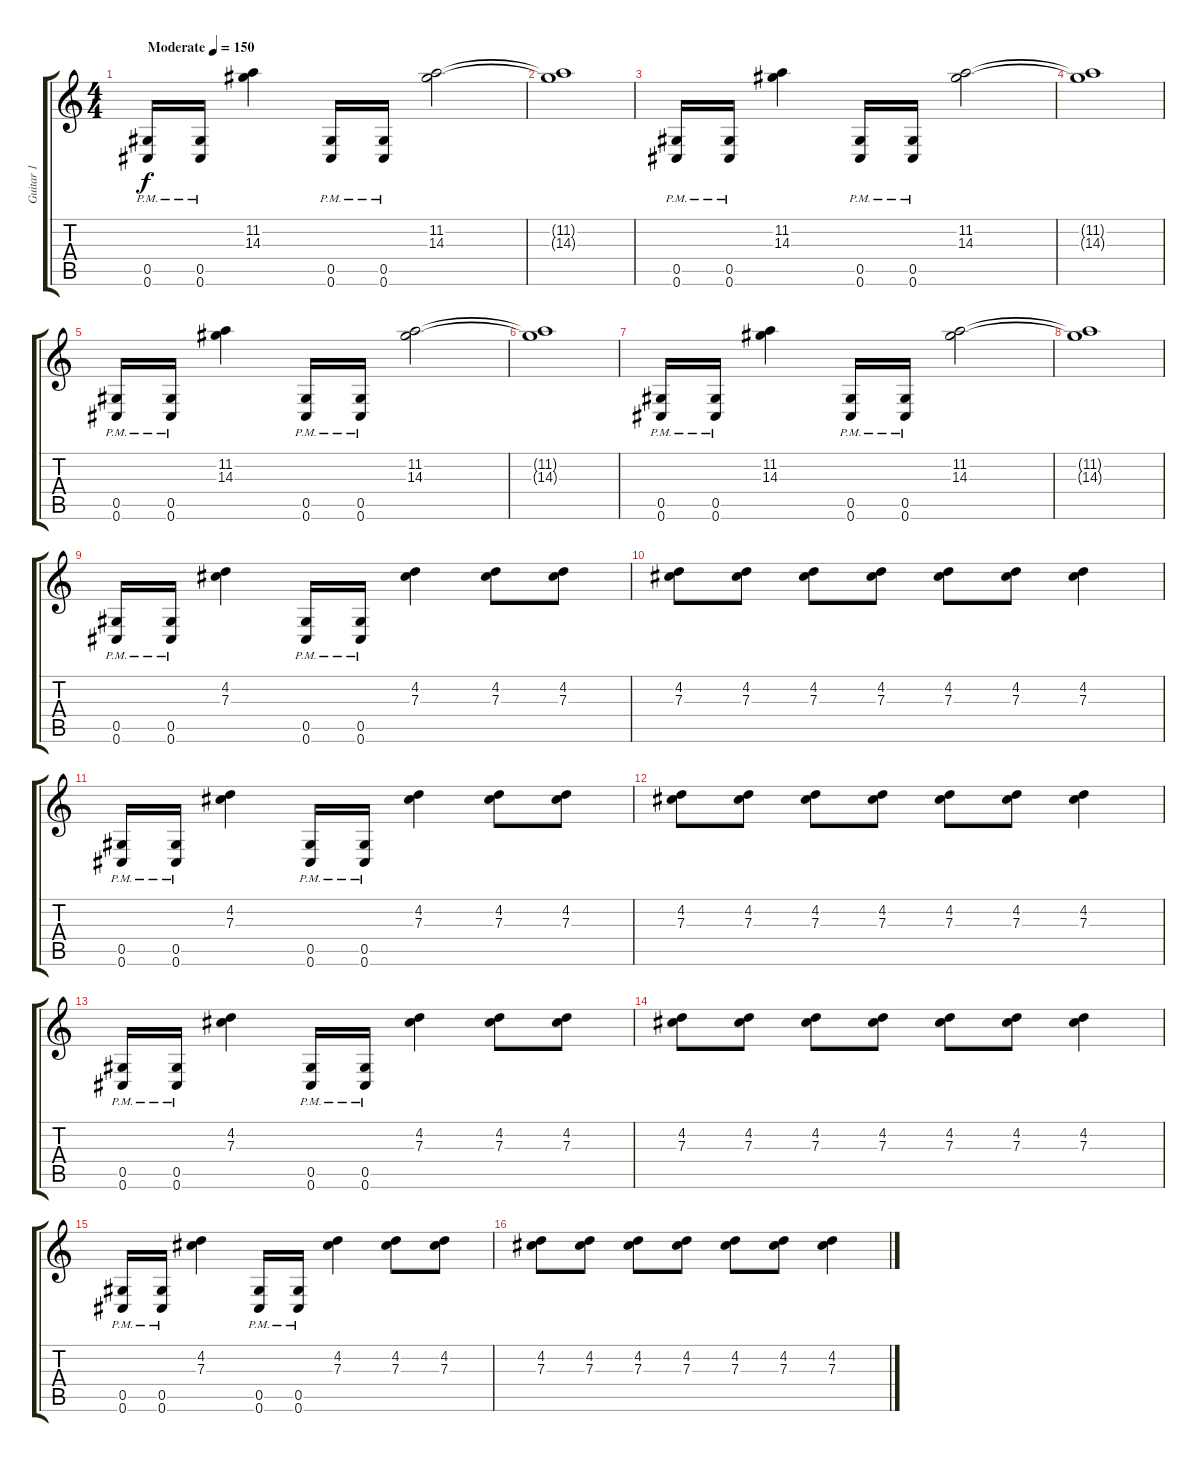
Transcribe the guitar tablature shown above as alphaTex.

\track ("Guitar 1" "Guitar 1") {instrument overdrivenguitar}
\staff {score tabs}
\tuning (Eb4 Bb3 Gb3 Db3 Ab2 Db2) {hide}
\ts (4 4)
\tempo (150 "Moderate")
\clef g2
\ks c
(0.5{pm} 0.6{pm}).16{dy f instrument overdrivenguitar} (0.5{pm} 0.6{pm}).16 (11.2 14.3).4 (0.5{pm} 0.6{pm}).16 (0.5{pm} 0.6{pm}).16 (11.2 14.3).2 |
(11.2{t} 14.3{t}).1 |
(0.5{pm} 0.6{pm}).16 (0.5{pm} 0.6{pm}).16 (11.2 14.3).4 (0.5{pm} 0.6{pm}).16 (0.5{pm} 0.6{pm}).16 (11.2 14.3).2 |
(11.2{t} 14.3{t}).1 |
(0.5{pm} 0.6{pm}).16 (0.5{pm} 0.6{pm}).16 (11.2 14.3).4 (0.5{pm} 0.6{pm}).16 (0.5{pm} 0.6{pm}).16 (11.2 14.3).2 |
(11.2{t} 14.3{t}).1 |
(0.5{pm} 0.6{pm}).16 (0.5{pm} 0.6{pm}).16 (11.2 14.3).4 (0.5{pm} 0.6{pm}).16 (0.5{pm} 0.6{pm}).16 (11.2 14.3).2 |
(11.2{t} 14.3{t}).1 |
(0.5{pm} 0.6{pm}).16 (0.5{pm} 0.6{pm}).16 (4.2 7.3).4 (0.5{pm} 0.6{pm}).16 (0.5{pm} 0.6{pm}).16 (4.2 7.3).4 (4.2 7.3).8 (4.2 7.3).8 |
(4.2 7.3).8 (4.2 7.3).8 (4.2 7.3).8 (4.2 7.3).8 (4.2 7.3).8 (4.2 7.3).8 (4.2 7.3).4 |
(0.5{pm} 0.6{pm}).16 (0.5{pm} 0.6{pm}).16 (4.2 7.3).4 (0.5{pm} 0.6{pm}).16 (0.5{pm} 0.6{pm}).16 (4.2 7.3).4 (4.2 7.3).8 (4.2 7.3).8 |
(4.2 7.3).8 (4.2 7.3).8 (4.2 7.3).8 (4.2 7.3).8 (4.2 7.3).8 (4.2 7.3).8 (4.2 7.3).4 |
(0.5{pm} 0.6{pm}).16 (0.5{pm} 0.6{pm}).16 (4.2 7.3).4 (0.5{pm} 0.6{pm}).16 (0.5{pm} 0.6{pm}).16 (4.2 7.3).4 (4.2 7.3).8 (4.2 7.3).8 |
(4.2 7.3).8 (4.2 7.3).8 (4.2 7.3).8 (4.2 7.3).8 (4.2 7.3).8 (4.2 7.3).8 (4.2 7.3).4 |
(0.5{pm} 0.6{pm}).16 (0.5{pm} 0.6{pm}).16 (4.2 7.3).4 (0.5{pm} 0.6{pm}).16 (0.5{pm} 0.6{pm}).16 (4.2 7.3).4 (4.2 7.3).8 (4.2 7.3).8 |
(4.2 7.3).8 (4.2 7.3).8 (4.2 7.3).8 (4.2 7.3).8 (4.2 7.3).8 (4.2 7.3).8 (4.2 7.3).4
